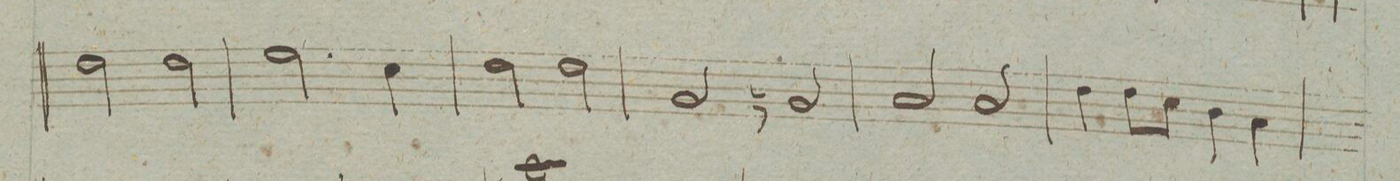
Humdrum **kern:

**kern	**dynam
*I"Baſso	*
*clefF4	*
*k[b-]	*
*met(c|)	*
*M2/2	*
2F\	.
2F\	.
=25	=25
2.G\	.
4E\	.
=26	=26
2F\	.
2F\	.
=27	=27
2BB-/	.
2BBn/	.
=28	=28
2C/	.
2C/	.
=29	=29
4F\	.
8F\L	.
8E\J	.
4D\	.
4C\	.
=30	=30
*-	*-
